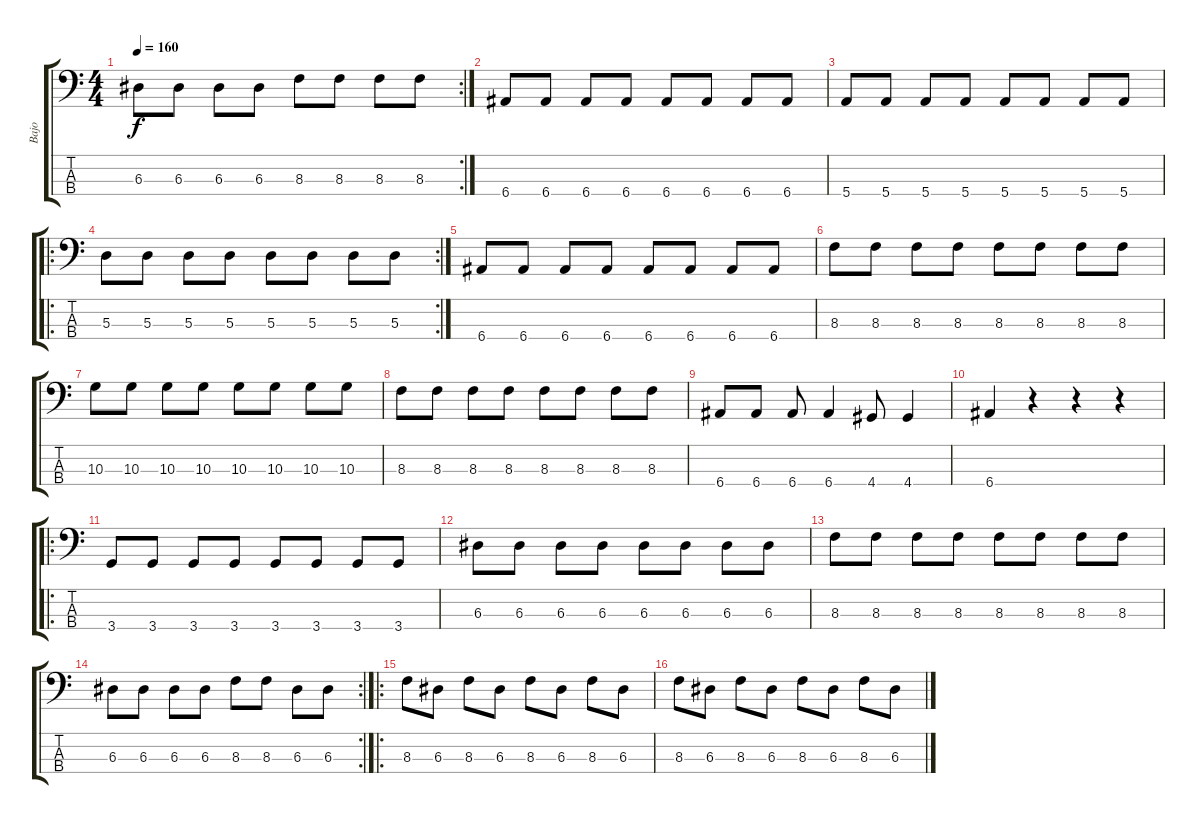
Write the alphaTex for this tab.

\track ("Bajo" "Bajo") {instrument electricbassfinger}
\staff {score tabs}
\tuning (G2 D2 A1 E1) {hide}
\rc 2
\ts (4 4)
\tempo 160
\clef f4
\ks c
6.3.8{dy f} 6.3.8 6.3.8 6.3.8 8.3.8 8.3.8 8.3.8 8.3.8 |
6.4.8 6.4.8 6.4.8 6.4.8 6.4.8 6.4.8 6.4.8 6.4.8 |
5.4.8 5.4.8 5.4.8 5.4.8 5.4.8 5.4.8 5.4.8 5.4.8 |
\ro
\rc 2
5.3.8 5.3.8 5.3.8 5.3.8 5.3.8 5.3.8 5.3.8 5.3.8 |
6.4.8 6.4.8 6.4.8 6.4.8 6.4.8 6.4.8 6.4.8 6.4.8 |
8.3.8 8.3.8 8.3.8 8.3.8 8.3.8 8.3.8 8.3.8 8.3.8 |
10.3.8 10.3.8 10.3.8 10.3.8 10.3.8 10.3.8 10.3.8 10.3.8 |
8.3.8 8.3.8 8.3.8 8.3.8 8.3.8 8.3.8 8.3.8 8.3.8 |
6.4.8 6.4.8 6.4.8 6.4.4 4.4.8 4.4.4 |
6.4.4 r.4 r.4 r.4 |
\ro
3.4.8 3.4.8 3.4.8 3.4.8 3.4.8 3.4.8 3.4.8 3.4.8 |
6.3.8 6.3.8 6.3.8 6.3.8 6.3.8 6.3.8 6.3.8 6.3.8 |
8.3.8 8.3.8 8.3.8 8.3.8 8.3.8 8.3.8 8.3.8 8.3.8 |
\rc 2
6.3.8 6.3.8 6.3.8 6.3.8 8.3.8 8.3.8 6.3.8 6.3.8 |
\ro
8.3.8 6.3.8 8.3.8 6.3.8 8.3.8 6.3.8 8.3.8 6.3.8 |
8.3.8 6.3.8 8.3.8 6.3.8 8.3.8 6.3.8 8.3.8 6.3.8
